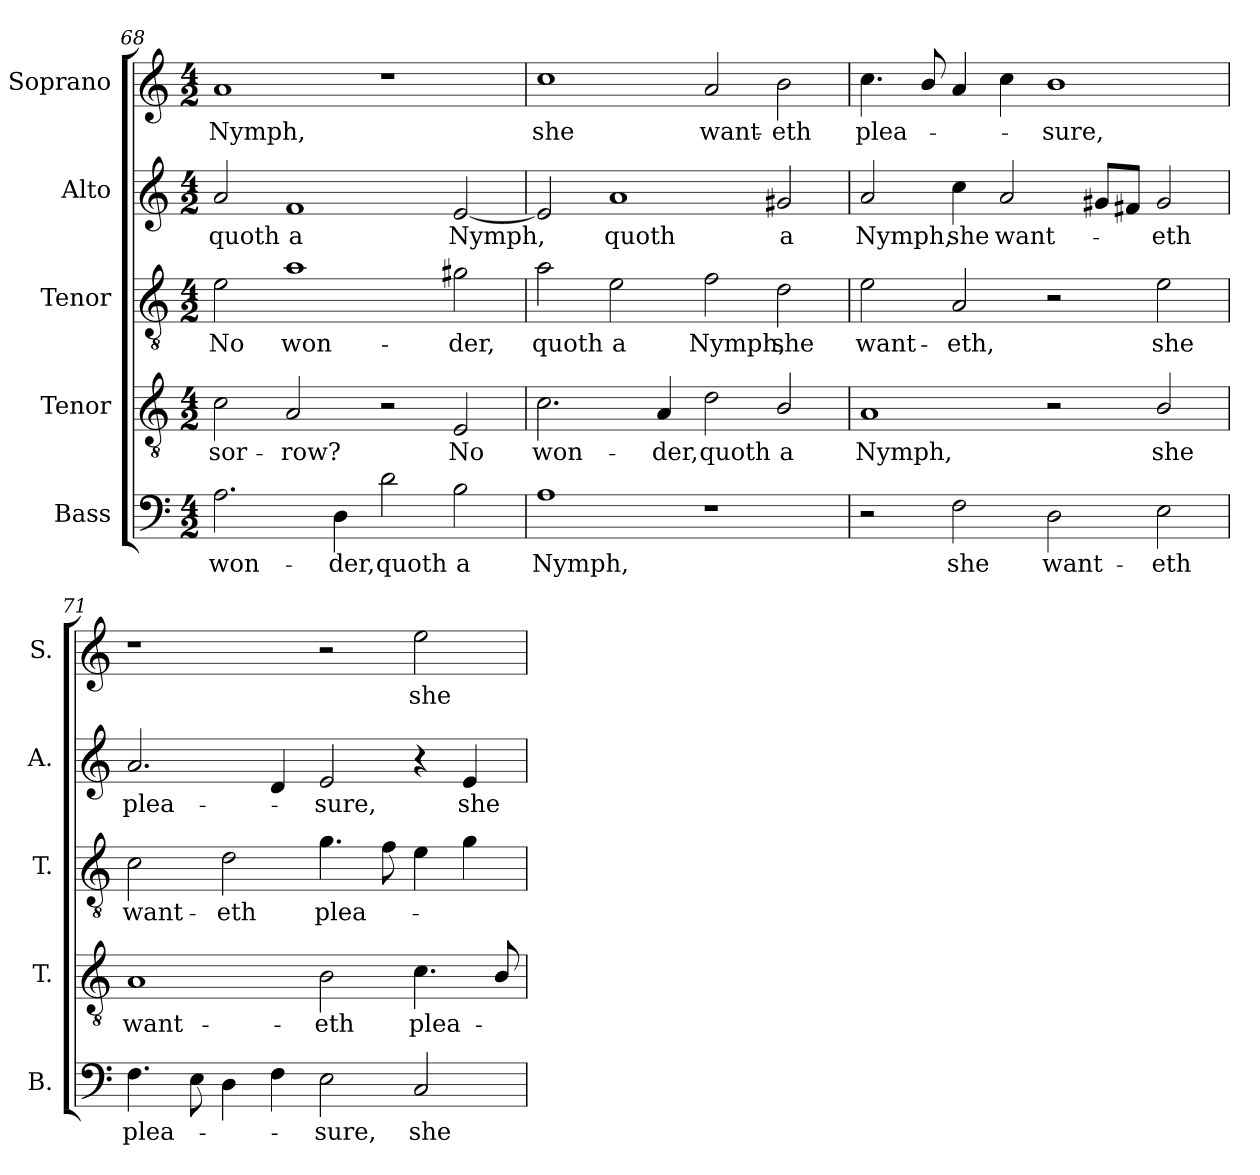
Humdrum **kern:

**kern	**text	**kern	**text	**kern	**text	**kern	**text	**kern	**text
*part5	*part5	*part4	*part4	*part3	*part3	*part2	*part2	*part1	*part1
*staff5	*staff5	*staff4	*staff4	*staff3	*staff3	*staff2	*staff2	*staff1	*staff1
*I"Bass	*	*I"Tenor	*	*I"Tenor	*	*I"Alto	*	*I"Soprano	*
*I'B.	*	*I'T.	*	*I'T.	*	*I'A.	*	*I'S.	*
*clefF4	*	*clefGv2	*	*clefGv2	*	*clefG2	*	*clefG2	*
*	*	*ITrd7c12	*	*ITrd7c12	*	*	*	*	*
*k[]	*	*k[]	*	*k[]	*	*k[]	*	*k[]	*
*C:	*	*C:	*	*C:	*	*C:	*	*C:	*
*M4/2	*	*M4/2	*	*M4/2	*	*M4/2	*	*M4/2	*
=68	=68	=68	=68	=68	=68	=68	=68	=68	=68
!	!LO:LY:b:color=#000000	!	!	!	!	!	!	!	!
!	!	!	!LO:LY:b:color=#000000	!	!	!	!	!	!
!	!	!	!	!	!LO:LY:b:color=#000000	!	!	!	!
!	!	!	!	!	!	!	!LO:LY:b:color=#000000	!	!
!	!	!	!	!	!	!	!	!	!LO:LY:b:color=#000000
2.Ai\	won-	2Ci\	sor-	2Ei\	No	2ai/	quoth	1ai	Nymph,
!	!	!	!LO:LY:b:color=#000000	!	!	!	!	!	!
!	!	!	!	!	!LO:LY:b:color=#000000	!	!	!	!
!	!	!	!	!	!	!	!LO:LY:b:color=#000000	!	!
.	.	2AAi/	-row?	1Ai	won-	1fi	a	.	.
!	!LO:LY:b:color=#000000	!	!	!	!	!	!	!	!
4Di\	-der,	.	.	.	.	.	.	.	.
!	!LO:LY:b:color=#000000	!	!	!	!	!	!	!	!
2di\	quoth	2r	.	.	.	.	.	1r	.
!	!LO:LY:b:color=#000000	!	!	!	!	!	!	!	!
!	!	!	!LO:LY:b:color=#000000	!	!	!	!	!	!
!	!	!	!	!	!LO:LY:b:color=#000000	!	!	!	!
!	!	!	!	!	!	!	!LO:LY:b:color=#000000	!	!
2Bi\	a	2EEi/	No	2G#Xi\	-der,	[2ei/	Nymph,	.	.
=69	=69	=69	=69	=69	=69	=69	=69	=69	=69
!	!LO:LY:b:color=#000000	!	!	!	!	!	!	!	!
!	!	!	!LO:LY:b:color=#000000	!	!	!	!	!	!
!	!	!	!	!	!LO:LY:b:color=#000000	!	!	!	!
!	!	!	!	!	!	!	!	!	!LO:LY:b:color=#000000
1Ai	Nymph,	2.Ci\	won-	2Ai\	quoth	2ei/]	.	1cci	she
!	!	!	!	!	!LO:LY:b:color=#000000	!	!	!	!
!	!	!	!	!	!	!	!LO:LY:b:color=#000000	!	!
.	.	.	.	2Ei\	a	1ai	quoth	.	.
!	!	!	!LO:LY:b:color=#000000	!	!	!	!	!	!
.	.	4AAi/	-der,	.	.	.	.	.	.
!	!	!	!LO:LY:b:color=#000000	!	!	!	!	!	!
!	!	!	!	!	!LO:LY:b:color=#000000	!	!	!	!
!	!	!	!	!	!	!	!	!	!LO:LY:b:color=#000000
1r	.	2Di\	quoth	2Fi\	Nymph,	.	.	2ai/	want-
!	!	!	!LO:LY:b:color=#000000	!	!	!	!	!	!
!	!	!	!	!	!LO:LY:b:color=#000000	!	!	!	!
!	!	!	!	!	!	!	!LO:LY:b:color=#000000	!	!
!	!	!	!	!	!	!	!	!	!LO:LY:b:color=#000000
.	.	2BBi/	a	2Di\	she	2g#Xi/	a	2bi\	-eth
=70	=70	=70	=70	=70	=70	=70	=70	=70	=70
!	!	!	!LO:LY:b:color=#000000	!	!	!	!	!	!
!	!	!	!	!	!LO:LY:b:color=#000000	!	!	!	!
!	!	!	!	!	!	!	!LO:LY:b:color=#000000	!	!
!	!	!	!	!	!	!	!	!	!LO:LY:b:color=#000000
2r	.	1AAi	Nymph,	2Ei\	want-	2ai/	Nymph,	4.cci\	plea-
.	.	.	.	.	.	.	.	8bi/	.
!	!LO:LY:b:color=#000000	!	!	!	!	!	!	!	!
!	!	!	!	!	!LO:LY:b:color=#000000	!	!	!	!
!	!	!	!	!	!	!	!LO:LY:b:color=#000000	!	!
2Fi\	she	.	.	2AAi/	-eth,	4cci\	she	4ai/	.
!	!	!	!	!	!	!	!LO:LY:b:color=#000000	!	!
.	.	.	.	.	.	2ai/	want-	4cci\	.
!	!LO:LY:b:color=#000000	!	!	!	!	!	!	!	!
!	!	!	!	!	!	!	!	!	!LO:LY:b:color=#000000
2Di\	want-	2r	.	2r	.	.	.	1bi	-sure,
.	.	.	.	.	.	8g#Xi/L	.	.	.
.	.	.	.	.	.	8f#Xi/J	.	.	.
!	!LO:LY:b:color=#000000	!	!	!	!	!	!	!	!
!	!	!	!LO:LY:b:color=#000000	!	!	!	!	!	!
!	!	!	!	!	!LO:LY:b:color=#000000	!	!	!	!
!	!	!	!	!	!	!	!LO:LY:b:color=#000000	!	!
2Ei\	-eth	2BBi/	she	2Ei\	she	2g#i/	-eth	.	.
!!LO:LB:g=z
=71	=71	=71	=71	=71	=71	=71	=71	=71	=71
!	!LO:LY:b:color=#000000	!	!	!	!	!	!	!	!
!	!	!	!LO:LY:b:color=#000000	!	!	!	!	!	!
!	!	!	!	!	!LO:LY:b:color=#000000	!	!	!	!
!	!	!	!	!	!	!	!LO:LY:b:color=#000000	!	!
4.Fi\	plea-	1AAi	want-	2Ci\	want-	2.ai/	plea-	1r	.
8Ei\	.	.	.	.	.	.	.	.	.
!	!	!	!	!	!LO:LY:b:color=#000000	!	!	!	!
4Di\	.	.	.	2Di\	-eth	.	.	.	.
4Fi\	.	.	.	.	.	4di/	.	.	.
!	!LO:LY:b:color=#000000	!	!	!	!	!	!	!	!
!	!	!	!LO:LY:b:color=#000000	!	!	!	!	!	!
!	!	!	!	!	!LO:LY:b:color=#000000	!	!	!	!
!	!	!	!	!	!	!	!LO:LY:b:color=#000000	!	!
2Ei\	-sure,	2BBi\	-eth	4.Gi\	plea-	2ei/	-sure,	2r	.
.	.	.	.	8Fi\	.	.	.	.	.
!	!LO:LY:b:color=#000000	!	!	!	!	!	!	!	!
!	!	!	!LO:LY:b:color=#000000	!	!	!	!	!	!
!	!	!	!	!	!	!	!	!	!LO:LY:b:color=#000000
2Ci/	she	4.Ci\	plea-	4Ei\	.	4r	.	2eei\	she
!	!	!	!	!	!	!	!LO:LY:b:color=#000000	!	!
.	.	.	.	4Gi\	.	4ei/	she	.	.
.	.	8BBi/	.	.	.	.	.	.	.
=	=	=	=	=	=	=	=	=	=
*-	*-	*-	*-	*-	*-	*-	*-	*-	*-
